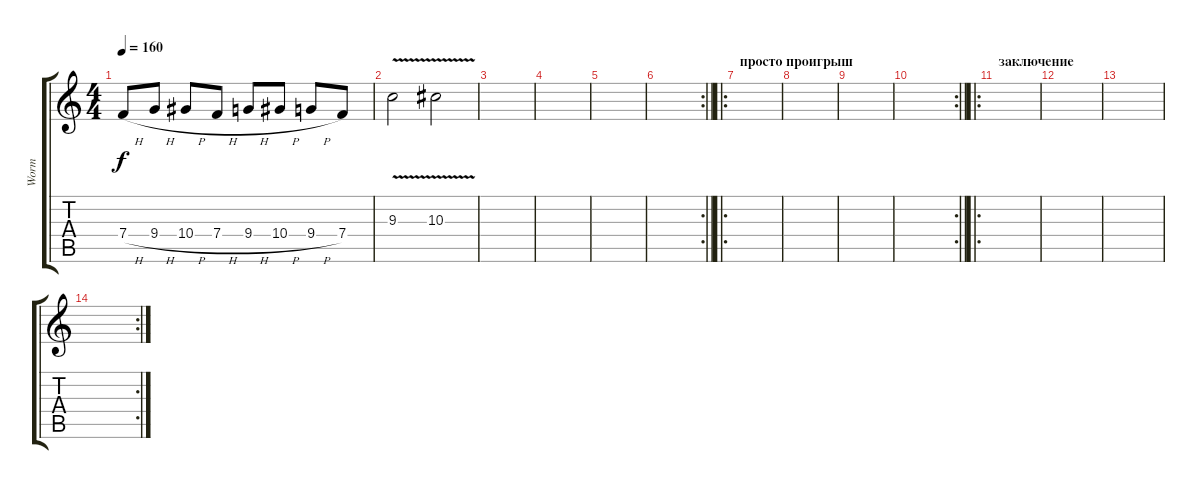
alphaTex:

\track ("Worm" "Worm") {instrument distortionguitar}
\staff {score tabs}
\tuning (C4 G3 Eb3 Bb2 F2 C2) {hide}
\ts (4 4)
\tempo 160
\clef g2
\ks c
7.4{h}.8{dy f} 9.4{h}.8 10.4{h}.8 7.4{h}.8 9.4{h}.8 10.4{h}.8 9.4{h}.8 7.4.8 |
9.3{v}.2 10.3{v}.2 |
|
|
|
\rc 2
\barLineRight lightlight
|
\ro
\section ("" "просто проигрыш")
|
|
|
\rc 2
\barLineRight lightlight
|
\ro
\section ("" "заключение")
|
|
|
\rc 2
